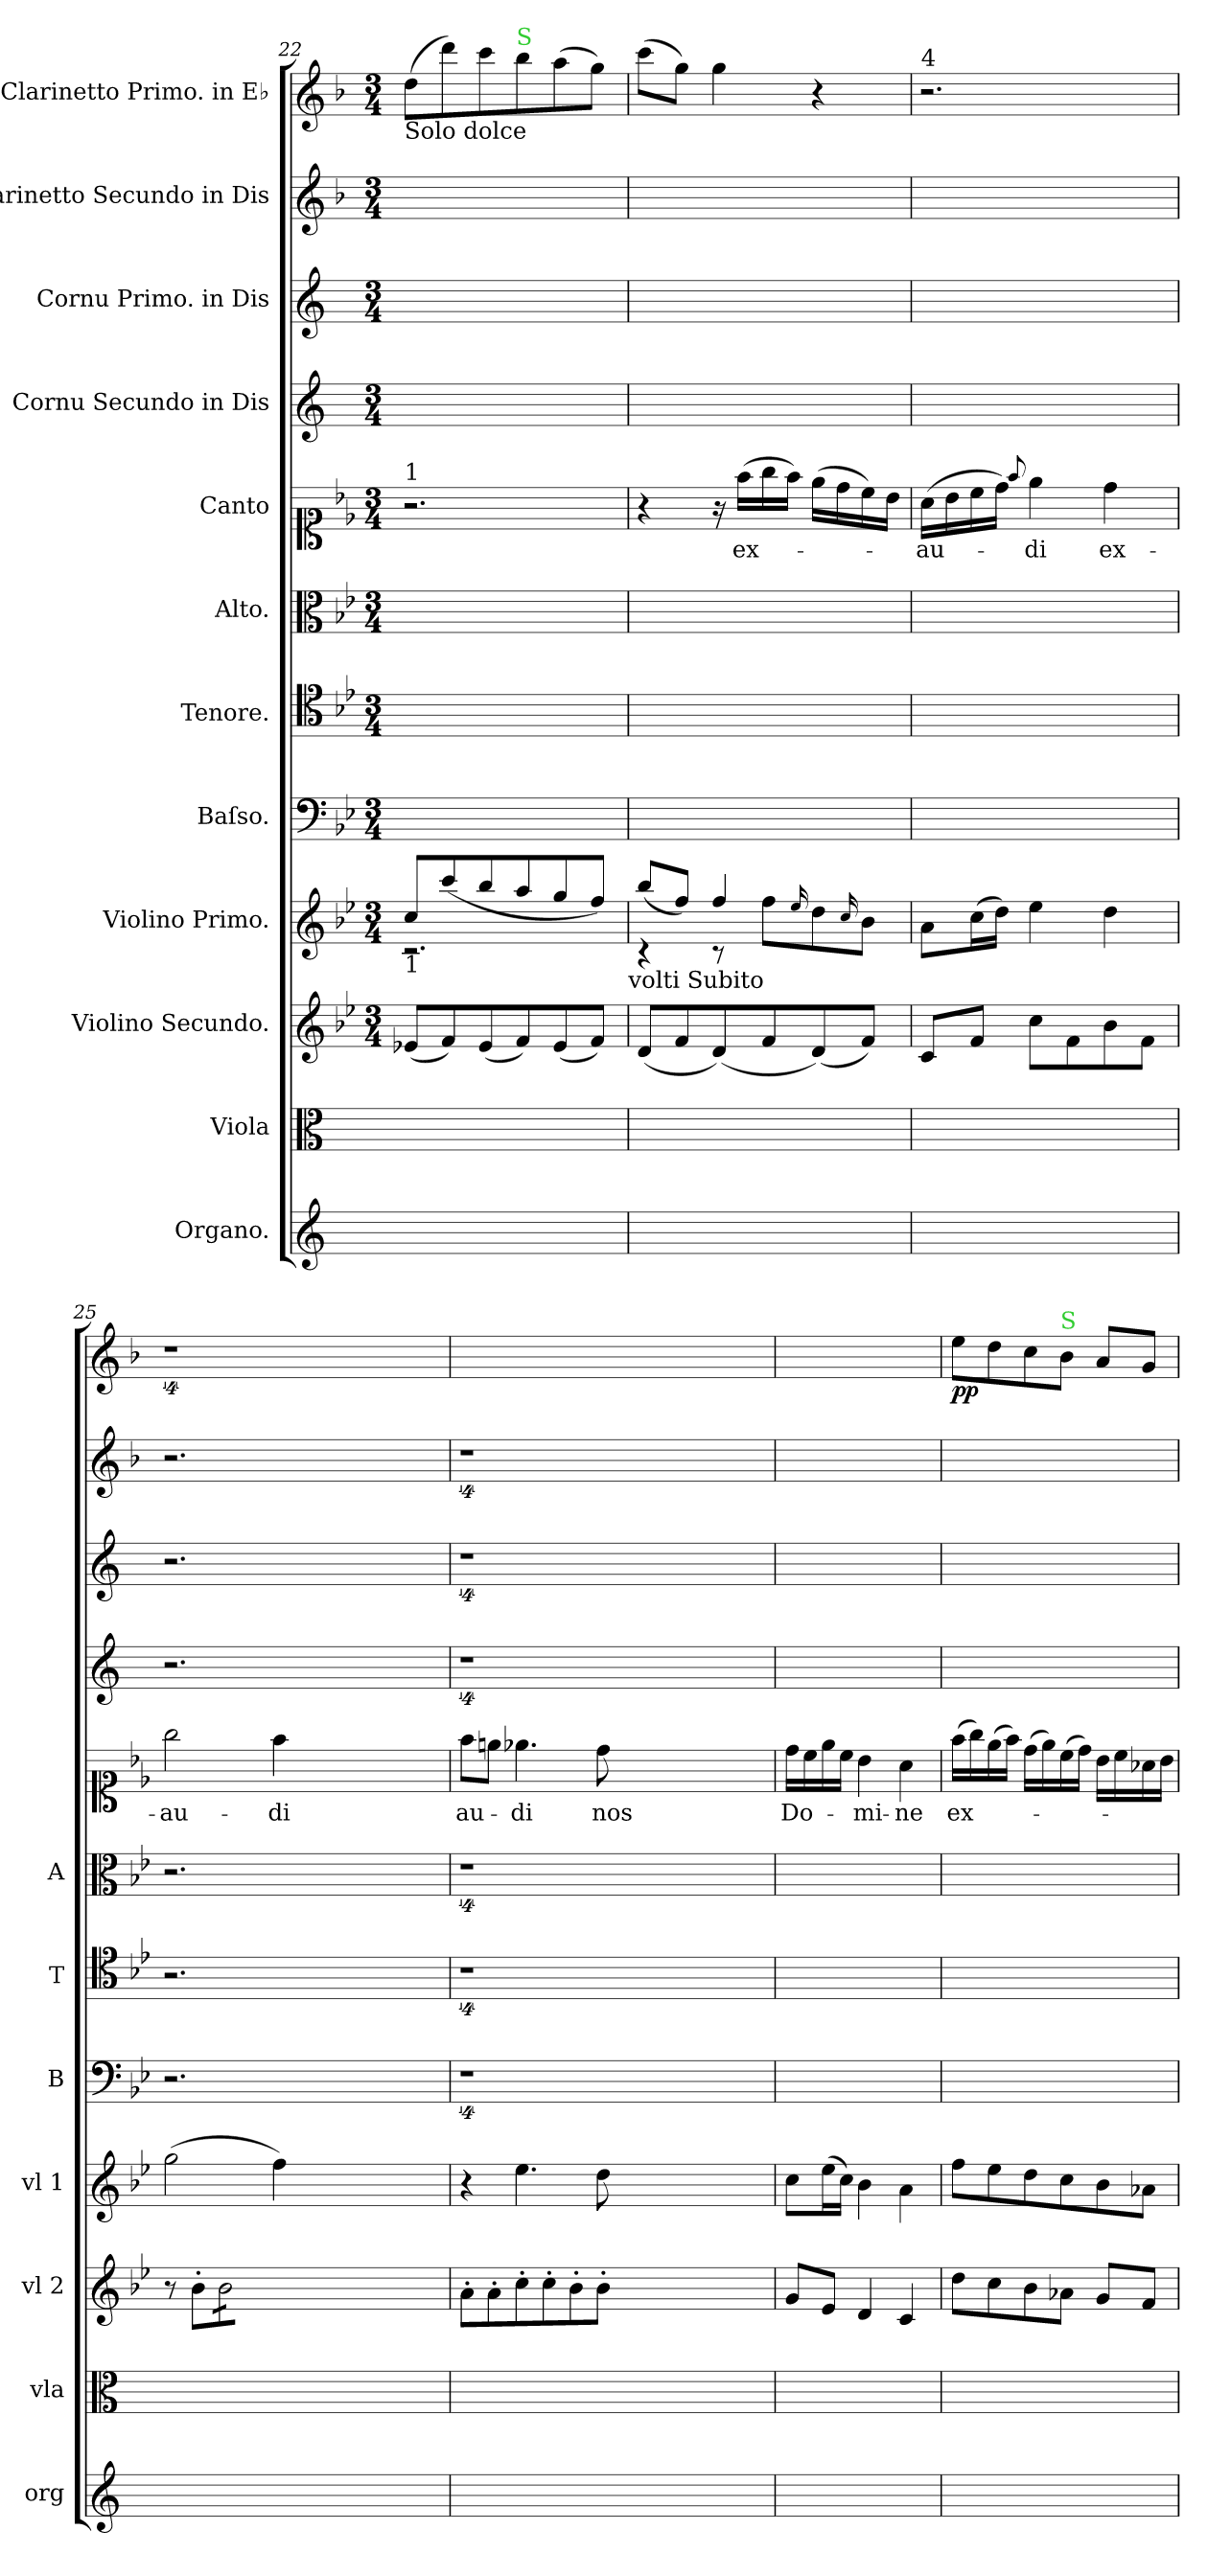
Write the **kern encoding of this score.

**kern	**kern	**kern	**kern	**dynam	**kern	**kern	**kern	**kern	**text	**dynam	**kern	**kern	**kern	**kern	**dynam
*part12	*part11	*part10	*part9	*part9	*part8	*part7	*part6	*part5	*part5	*part5	*part4	*part3	*part2	*part1	*part1
*staff12	*staff11	*staff10	*staff9	*staff9	*staff8	*staff7	*staff6	*staff5	*staff5	*staff5	*staff4	*staff3	*staff2	*staff1	*staff1
*I"Organo.	*I"Viola	*I"Violino Secundo.	*I"Violino Primo.	*	*I"Baſso.	*I"Tenore.	*I"Alto.	*I"Canto	*	*	*I"Cornu Secundo in Dis	*I"Cornu Primo. in Dis	*I"Clarinetto Secundo in Dis	*I"Clarinetto Primo. in E♭	*
*I'org	*I'vla	*I'vl 2	*I'vl 1	*	*I'B	*I'T	*I'A	*	*	*	*	*	*	*	*
*clefG2	*clefC3	*clefG2	*clefG2	*	*clefF4	*clefC4	*clefC3	*clefC1	*	*	*clefG2	*clefG2	*clefG2	*clefG2	*
*	*	*	*	*	*	*	*	*	*	*	*ITrd-2c-3	*ITrd-2c-3	*ITrd1c2	*ITrd1c2	*
*	*	*k[b-e-]	*k[b-e-]	*	*k[b-e-]	*k[b-e-]	*k[b-e-]	*k[b-e-]	*	*	*k[b-e-a-]	*k[b-e-a-]	*k[b-e-a-]	*k[b-e-a-]	*
*	*	*M3/4	*M3/4	*	*M3/4	*M3/4	*M3/4	*M3/4	*	*	*M3/4	*M3/4	*M3/4	*M3/4	*
=22	=22	=22	=22	=22	=22	=22	=22	=22	=22	=22	=22	=22	=22	=22	=22
*	*	*	*^	*	*	*	*	*	*	*	*	*	*	*	*
!	!	!	!	!	!	!	!	!	!	!	!	!	!	!	!LO:TX:b:t=Solo dolce	!
!	!	!	!	!	!	!	!	!	!LO:TX:a:t=1	!	!	!	!	!	!	!
!	!	!	!LO:TX:b:t=1	!	!	!	!	!	!	!	!	!	!	!	!	!
2.ryy	2.ryy	(8e-X/L	2.rc	8cc!/L	.	2.ryy	2.ryy	2.ryy	2.r	.	.	2.ryy	2.ryy	2.ryy	(8cc\L	.
.	.	8f/)	.	(8ccc!/	.	.	.	.	.	.	.	.	.	.	8ccc\)	.
.	.	(8e-/	.	8bb-!/	.	.	.	.	.	.	.	.	.	.	8bb-\	.
!	!	!	!	!	!	!	!	!	!	!	!	!	!	!	!LO:TX:a:color=limegreen:t=S	!
.	.	8f/)	.	8aa!/	.	.	.	.	.	.	.	.	.	.	8aa-\	.
.	.	(8e-/	.	8gg!/	.	.	.	.	.	.	.	.	.	.	(8gg\	.
.	.	8f/J)	.	8ff!/J)	.	.	.	.	.	.	.	.	.	.	8ff\J)	.
!	!	!	!LO:TX:b:t=volti Subito	!	!	!	!	!	!	!	!	!	!	!	!	!
=23	=23	=23	=23	=23	=23	=23	=23	=23	=23	=23	=23	=23	=23	=23	=23	=23
2.ryy	2.ryy	(8d/L	4rc	(8bb-!/L	.	2.ryy	2.ryy	2.ryy	4r	.	.	2.ryy	2.ryy	2.ryy	(8bb-\L	.
.	.	8f/	.	8ff!/J)	.	.	.	.	.	.	.	.	.	.	8ff\J)	.
.	.	(8d/)	8rc	4ff!/	.	.	.	.	16r	.	.	.	.	.	4ff\	.
!	!	!	!	!	!	!	!	!	!	!	!LO:DY:b	!	!	!	!	!
.	.	.	.	.	.	.	.	.	(16ff\LL	ex-	pia	.	.	.	.	.
!	!	!	!	!	!LO:DY:b	!	!	!	!	!	!	!	!	!	!	!
.	.	8f/	8ff\L	.	piano	.	.	.	16gg\	.	.	.	.	.	.	.
.	.	.	.	.	.	.	.	.	16ff\JJ)	.	.	.	.	.	.	.
.	.	.	16qqee-/	.	.	.	.	.	.	.	.	.	.	.	.	.
.	.	(8d/)	8dd\	4ryy	.	.	.	.	(16ee-\LL	.	.	.	.	.	4r	.
.	.	.	.	.	.	.	.	.	16dd\	.	.	.	.	.	.	.
.	.	.	16qqcc/	.	.	.	.	.	.	.	.	.	.	.	.	.
.	.	8f/J)	8b-\J	.	.	.	.	.	16cc\)	.	.	.	.	.	.	.
.	.	.	.	.	.	.	.	.	16b-\JJ	.	.	.	.	.	.	.
*	*	*	*v	*v	*	*	*	*	*	*	*	*	*	*	*	*
=24	=24	=24	=24	=24	=24	=24	=24	=24	=24	=24	=24	=24	=24	=24	=24
!	!	!	!	!	!	!	!	!	!	!	!	!	!	!LO:TX:a:t=4	!
2.ryy	2.ryy	8c/L	8a\L	.	2.ryy	2.ryy	2.ryy	(16a\LL	-au-	.	2.ryy	2.ryy	2.ryy	2.r	.
.	.	.	.	.	.	.	.	16b-\	.	.	.	.	.	.	.
.	.	8f/J	(16cc\L	.	.	.	.	16cc\	.	.	.	.	.	.	.
.	.	.	16dd\JJ)	.	.	.	.	16dd\JJ)	.	.	.	.	.	.	.
.	.	.	.	.	.	.	.	8qqff/	.	.	.	.	.	.	.
!	!	!	!	!	!	!	!	!	!	!LO:DY:b	!	!	!	!	!
.	.	8cc\L	4ee-\	.	.	.	.	4ee-\	-di	fort	.	.	.	.	.
.	.	8f\	.	.	.	.	.	.	.	.	.	.	.	.	.
.	.	8b-\	4dd\	.	.	.	.	4dd\	ex-	.	.	.	.	.	.
.	.	8f\J	.	.	.	.	.	.	.	.	.	.	.	.	.
=25	=25	=25	=25	=25	=25	=25	=25	=25	=25	=25	=25	=25	=25	=25	=25
*	*	*^	*	*	*	*	*	*	*	*	*	*	*	*	*
2.ryy	2.ryy	8r	8ryy	(2gg\	.	2.r	2.r	2.r	2gg\	-au-	.	2.r	2.r	2.r	4%9r	.
.	.	8ryy	8b-'\L	.	.	.	.	.	.	.	.	.	.	.	.	.
!	!	!LO:TX:a:t=....	!	!	!	!	!	!	!	!	!	!	!	!	!	!
*	*	*tremolo	*	*	*	*	*	*	*	*	*	*	*	*	*	*
.	.	8b-\L	8Rcc\Jyy	.	.	.	.	.	.	.	.	.	.	.	.	.
.	.	8b-\	8ryy	.	.	.	.	.	.	.	.	.	.	.	.	.
.	.	8b-\	8ryy	4ff\)	.	.	.	.	4ff\	-di	.	.	.	.	.	.
.	.	8b-\J	8ryy	.	.	.	.	.	.	.	.	.	.	.	.	.
*	*	*Xtremolo	*	*	*	*	*	*	*	*	*	*	*	*	*	*
1.ryy	1.ryy	1.ryy	1.ryy	1.ryy	.	1.ryy	1.ryy	1.ryy	1.ryy	.	.	1.ryy	1.ryy	1.ryy	.	.
*	*	*v	*v	*	*	*	*	*	*	*	*	*	*	*	*	*
=26	=26	=26	=26	=26	=26	=26	=26	=26	=26	=26	=26	=26	=26	=26	=26
2.ryy	2.ryy	8a'\L	4r	.	4%9r	4%9r	4%9r	8ff\L	au-	.	4%9r	4%9r	4%9r	0ryy	.
.	.	8a'\	.	.	.	.	.	8een\J	.	.	.	.	.	.	.
.	.	8cc'\	4.ee-\	.	.	.	.	4.ee-X\	-di	.	.	.	.	.	.
.	.	8cc'\	.	.	.	.	.	.	.	.	.	.	.	.	.
.	.	8b-'\	.	.	.	.	.	.	.	.	.	.	.	.	.
.	.	8b-'\J	8dd\	.	.	.	.	8dd\	nos	.	.	.	.	.	.
1.ryy	1.ryy	1.ryy	1.ryy	.	.	.	.	1.ryy	.	.	.	.	.	.	.
.	.	.	.	.	.	.	.	.	.	.	.	.	.	4ryy	.
=27	=27	=27	=27	=27	=27	=27	=27	=27	=27	=27	=27	=27	=27	=27	=27
2.ryy	2.ryy	8g/L	8cc\L	.	2.ryy	2.ryy	2.ryy	16dd\LL	Do-	.	2.ryy	2.ryy	2.ryy	2.ryy	.
.	.	.	.	.	.	.	.	16cc\	.	.	.	.	.	.	.
.	.	8e-/J	(16ee-\L	.	.	.	.	16ee-\	.	.	.	.	.	.	.
.	.	.	16cc\JJ)	.	.	.	.	16cc\JJ	.	.	.	.	.	.	.
.	.	4d/	4b-\	.	.	.	.	4b-\	-mi-	.	.	.	.	.	.
.	.	4c/	4a\	.	.	.	.	4a\	-ne	.	.	.	.	.	.
=28	=28	=28	=28	=28	=28	=28	=28	=28	=28	=28	=28	=28	=28	=28	=28
!	!	!	!	!	!	!	!	!	!	!LO:DY:b	!	!	!	!	!LO:DY:b
2.ryy	2.ryy	8dd\L	8ff\L	.	2.ryy	2.ryy	2.ryy	(16ff\LL	ex-	pia	2.ryy	2.ryy	2.ryy	8dd\L	pp
.	.	.	.	.	.	.	.	16gg\)	.	.	.	.	.	.	.
.	.	8cc\	8ee-\	.	.	.	.	(16ee-\	.	.	.	.	.	8cc\	.
.	.	.	.	.	.	.	.	16ff\JJ)	.	.	.	.	.	.	.
.	.	8b-\	8dd\	.	.	.	.	(16dd\LL	.	.	.	.	.	8b-\	.
.	.	.	.	.	.	.	.	16ee-\)	.	.	.	.	.	.	.
!	!	!	!	!	!	!	!	!	!	!	!	!	!	!LO:TX:a:color=limegreen:t=S	!
.	.	8a-X\J	8cc\	.	.	.	.	(16cc\	.	.	.	.	.	8a-\J	.
.	.	.	.	.	.	.	.	16dd\JJ)	.	.	.	.	.	.	.
.	.	8g/L	8b-\	.	.	.	.	16b-\LL	.	.	.	.	.	8g/L	.
.	.	.	.	.	.	.	.	16cc\	.	.	.	.	.	.	.
.	.	8f/J	8a-X\J	.	.	.	.	16a-X\	.	.	.	.	.	8f/J	.
.	.	.	.	.	.	.	.	16b-\JJ	.	.	.	.	.	.	.
=	=	=	=	=	=	=	=	=	=	=	=	=	=	=	=
*-	*-	*-	*-	*-	*-	*-	*-	*-	*-	*-	*-	*-	*-	*-	*-
